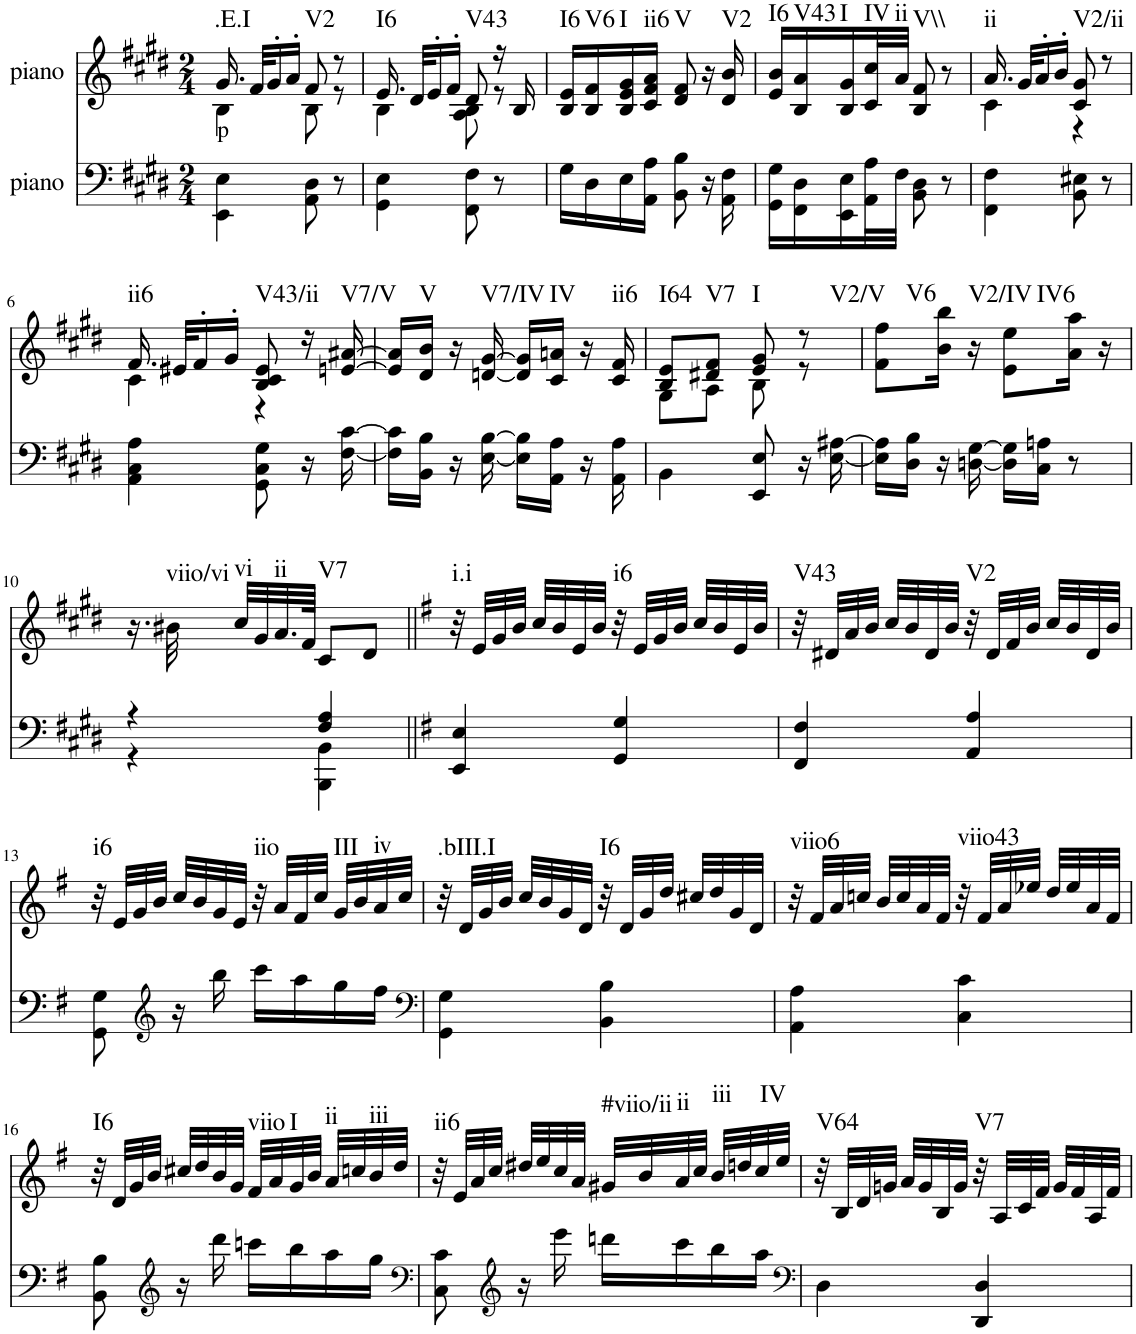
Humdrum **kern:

**kern	**kern	**text	**harte
*part2	*part1	*part1	*part1
*staff2	*staff1	*staff1	*
*I"piano	*I"piano	*	*
*I'Pno	*I'Pno	*	*
*clefF4	*clefG2	*	*
*k[f#c#g#d#]	*k[f#c#g#d#]	*	*
*E:	*E:	*	*
*M2/4	*M2/4	*	*
=1	=1	=1	=1
*	*^	*	*
!	!	!	!LO:LY:b	!LO:H:kt=.E.I
4EE\ 4E\	16.g#/	4B\	p	N
.	32f#/KLL	.	.	.
.	16g#'/	.	.	.
.	16a'/JJ	.	.	.
!	!	!	!	!LO:H:kt=V2
8AA\ 8D#\	8f#/	8B\	.	N
8r	8r	8r	.	.
=2	=2	=2	=2	=2
!	!	!	!	!LO:H:kt=I6
4GG#\ 4E\	16.e/	4B\	.	N
.	32d#/KLL	.	.	.
.	16e'/	.	.	.
.	16f#'/JJ	.	.	.
!	!	!	!	!LO:H:kt=V43
8FF#\ 8F#\	8d#/	8A\ 8B\	.	N
8r	16r	8r	.	.
.	16B/	.	.	.
*	*v	*v	*	*
=3	=3	=3	=3
!	!	!	!LO:H:kt=I6
16G#\LL	16B/ 16e/LL	.	N
!	!	!	!LO:H:kt=V6
16D#\	16B/ 16f#/	.	N
!	!	!	!LO:H:kt=I
16E\	16B/ 16e/ 16g#/	.	N
!	!	!	!LO:H:kt=ii6
16AA\ 16A\JJ	16c#/ 16f#/ 16a/JJ	.	N
!	!	!	!LO:H:kt=V
8BB\ 8B\	8d#/ 8f#/	.	N
16r	16r	.	.
!	!	!	!LO:H:kt=V2
16AA\ 16F#\	16d#/ 16b/	.	N
=4	=4	=4	=4
!	!	!	!LO:H:kt=I6
16GG#\ 16G#\LL	16e/ 16b/LL	.	N
!	!	!	!LO:H:kt=V43
16FF#\ 16D#\	16B/ 16a/	.	N
!	!	!	!LO:H:kt=I
16EE\ 16E\	16B/ 16g#/	.	N
!	!	!	!LO:H:kt=IV
32AA\ 32A\L	32c#/ 32cc#/L	.	N
!	!	!	!LO:H:kt=ii
32F#\JJJ	32a/JJJ	.	N
!	!	!	!LO:H:kt=V\\
8BB\ 8D#\	8B/ 8f#/	.	N
8r	8r	.	.
=5	=5	=5	=5
*	*^	*	*
!	!	!	!	!LO:H:kt=ii
4FF#\ 4F#\	16.a/	4c#\	.	N
.	32g#/KLL	.	.	.
.	16a'/	.	.	.
.	16b'/JJ	.	.	.
!	!	!	!	!LO:H:kt=V2/ii
8BB\ 8E#X\	8c#/ 8g#/	4r	.	N
8r	8r	.	.	.
!!LO:LB:g=z	!!
=6	=6	=6	=6	=6
!	!	!	!	!LO:H:kt=ii6
4AA\ 4C#\ 4A\	16.f#/	4c#\	.	N
.	32e#X/KLL	.	.	.
.	16f#'/	.	.	.
.	16g#'/JJ	.	.	.
!	!	!	!	!LO:H:kt=V43/ii
8GG#\ 8C#\ 8G#\	8B/ 8c#/ 8e#/	4r	.	N
16r	16r	.	.	.
!	!	!	!	!LO:H:kt=V7/V
[16F#\ [16c#\	[16en/ [16a#X/	.	.	N
*	*v	*v	*	*
=7	=7	=7	=7
16F#\] 16c#\]LL	16e/] 16a#/]LL	.	.
!	!	!	!LO:H:kt=V
16BB\ 16B\JJ	16d#/ 16b/JJ	.	N
16r	16r	.	.
!	!	!	!LO:H:kt=V7/IV
[16E\ [16B\	[16dn/ [16g#/	.	N
16E\] 16B\]LL	16d/] 16g#/]LL	.	.
!	!	!	!LO:H:kt=IV
16AA\ 16A\JJ	16c#/ 16an/JJ	.	N
16r	16r	.	.
!	!	!	!LO:H:kt=ii6
16AA\ 16A\	16c#/ 16f#/	.	N
=8	=8	=8	=8
*	*^	*	*
!	!	!	!	!LO:H:kt=I64
4BB\	8B/ 8e/L	8G#\L	.	N
!	!	!	!	!LO:H:kt=V7
.	8d#X/ 8f#/J	8A\J	.	N
!	!	!	!	!LO:H:kt=I
8EE/ 8E/	8e/ 8g#/	8B\	.	N
!	!	!	!	!LO:H:kt=V2/V
16r	8r	8r	.	N
[16E\ [16A#X\	.	.	.	.
*	*v	*v	*	*
=9	=9	=9	=9
!	!	!	!LO:H:kt=V6
16E\] 16A#\]LL	8f#\ 8ff#\L	.	N
16D#\ 16B\JJ	.	.	.
16r	16b\ 16bb\Jk	.	.
!	!	!	!LO:H:kt=V2/IV
[16Dn\ [16G#\	16r	.	N
!	!	!	!LO:H:kt=IV6
16D\] 16G#\]LL	8e\ 8ee\L	.	N
16C#\ 16An\JJ	.	.	.
8r	16a\ 16aa\Jk	.	.
.	16r	.	.
!!LO:LB:g=z
=10	=10	=10	=10
*^	*	*	*
4r	4r	16.r	.	.
!	!	!	!	!LO:H:kt=viio/vi
.	.	32b#X\	.	N
!	!	!	!	!LO:H:kt=vi
.	.	32cc#/LLL	.	N
.	.	32g#/	.	.
!	!	!	!	!LO:H:kt=ii
.	.	32.a/	.	N
.	.	64f#/JJJk	.	.
!	!	!	!	!LO:H:kt=V7
4F#/ 4A/	4BBB\ 4BB\	8c#/L	.	N
.	.	8d#/J	.	.
*v	*v	*	*	*
=11||	=11||	=11||	=11||
*k[f#]	*k[f#]	*	*
*e:	*e:	*	*
!	!	!	!LO:H:kt=i.i
4EE/ 4E/	32r	.	N
.	32e/LLL	.	.
.	32g/	.	.
.	32b/JJJ	.	.
.	32cc/LLL	.	.
.	32b/	.	.
.	32e/	.	.
.	32b/JJJ	.	.
!	!	!	!LO:H:kt=i6
4GG/ 4G/	32r	.	N
.	32e/LLL	.	.
.	32g/	.	.
.	32b/JJJ	.	.
.	32cc/LLL	.	.
.	32b/	.	.
.	32e/	.	.
.	32b/JJJ	.	.
=12	=12	=12	=12
!	!	!	!LO:H:kt=V43
4FF#/ 4F#/	32r	.	N
.	32d#X/LLL	.	.
.	32a/	.	.
.	32b/JJJ	.	.
.	32cc/LLL	.	.
.	32b/	.	.
.	32d#/	.	.
.	32b/JJJ	.	.
!	!	!	!LO:H:kt=V2
4AA/ 4A/	32r	.	N
.	32d#/LLL	.	.
.	32f#/	.	.
.	32b/JJJ	.	.
.	32cc/LLL	.	.
.	32b/	.	.
.	32d#/	.	.
.	32b/JJJ	.	.
!!LO:LB:g=z
=13	=13	=13	=13
!	!	!	!LO:H:kt=i6
8GG\ 8G\	32r	.	N
.	32e/LLL	.	.
.	32g/	.	.
.	32b/JJJ	.	.
*clefG2	*	*	*
16r	32cc/LLL	.	.
.	32b/	.	.
16bb\	32g/	.	.
.	32e/JJJ	.	.
!	!	!	!LO:H:kt=iio
16ccc\LL	32r	.	N
.	32a/LLL	.	.
16aa\	32f#/	.	.
.	32cc/JJJ	.	.
!	!	!	!LO:H:kt=III
16gg\	32g/LLL	.	N
.	32b/	.	.
!	!	!	!LO:H:kt=iv
16ff#\JJ	32a/	.	N
.	32cc/JJJ	.	.
=14	=14	=14	=14
*clefF4	*	*	*
!	!	!	!LO:H:kt=.bIII.I
4GG\ 4G\	32r	.	N
.	32d/LLL	.	.
.	32g/	.	.
.	32b/JJJ	.	.
.	32cc/LLL	.	.
.	32b/	.	.
.	32g/	.	.
.	32d/JJJ	.	.
!	!	!	!LO:H:kt=I6
4BB\ 4B\	32r	.	N
.	32d/LLL	.	.
.	32g/	.	.
.	32dd/JJJ	.	.
.	32cc#X/LLL	.	.
.	32dd/	.	.
.	32g/	.	.
.	32d/JJJ	.	.
=15	=15	=15	=15
!	!	!	!LO:H:kt=viio6
4AA\ 4A\	32r	.	N
.	32f#/LLL	.	.
.	32a/	.	.
.	32ccn/JJJ	.	.
.	32b/LLL	.	.
.	32cc/	.	.
.	32a/	.	.
.	32f#/JJJ	.	.
!	!	!	!LO:H:kt=viio43
4C\ 4c\	32r	.	N
.	32f#/LLL	.	.
.	32a/	.	.
.	32ee-X/JJJ	.	.
.	32dd/LLL	.	.
.	32ee-/	.	.
.	32a/	.	.
.	32f#/JJJ	.	.
!!LO:LB:g=z
=16	=16	=16	=16
!	!	!	!LO:H:kt=I6
8BB\ 8B\	32r	.	N
.	32d/LLL	.	.
.	32g/	.	.
.	32b/JJJ	.	.
*clefG2	*	*	*
16r	32cc#X/LLL	.	.
.	32dd/	.	.
16ddd\	32b/	.	.
.	32g/JJJ	.	.
!	!	!	!LO:H:kt=viio
16cccn\LL	32f#/LLL	.	N
.	32a/	.	.
!	!	!	!LO:H:kt=I
16bb\	32g/	.	N
.	32b/JJJ	.	.
!	!	!	!LO:H:kt=ii
16aa\	32a/LLL	.	N
.	32ccn/	.	.
!	!	!	!LO:H:kt=iii
16gg\JJ	32b/	.	N
.	32dd/JJJ	.	.
=17	=17	=17	=17
*clefF4	*	*	*
!	!	!	!LO:H:kt=ii6
8C\ 8c\	32r	.	N
.	32e/LLL	.	.
.	32a/	.	.
.	32cc/JJJ	.	.
*clefG2	*	*	*
16r	32dd#X/LLL	.	.
.	32ee/	.	.
16eee\	32cc/	.	.
.	32a/JJJ	.	.
!	!	!	!LO:H:kt=#viio/ii
16dddn\LL	32g#X/LLL	.	N
.	32b/	.	.
!	!	!	!LO:H:kt=ii
16ccc\	32a/	.	N
.	32cc/JJJ	.	.
!	!	!	!LO:H:kt=iii
16bb\	32b/LLL	.	N
.	32ddn/	.	.
!	!	!	!LO:H:kt=IV
16aa\JJ	32cc/	.	N
.	32ee/JJJ	.	.
=18	=18	=18	=18
*clefF4	*	*	*
!	!	!	!LO:H:kt=V64
4D\	32r	.	N
.	32B/LLL	.	.
.	32d/	.	.
.	32gn/JJJ	.	.
.	32a/LLL	.	.
.	32g/	.	.
.	32B/	.	.
.	32g/JJJ	.	.
!	!	!	!LO:H:kt=V7
4DD/ 4D/	32r	.	N
.	32A/LLL	.	.
.	32c/	.	.
.	32f#/JJJ	.	.
.	32g/LLL	.	.
.	32f#/	.	.
.	32A/	.	.
.	32f#/JJJ	.	.
=	=	=	=
*-	*-	*-	*-
